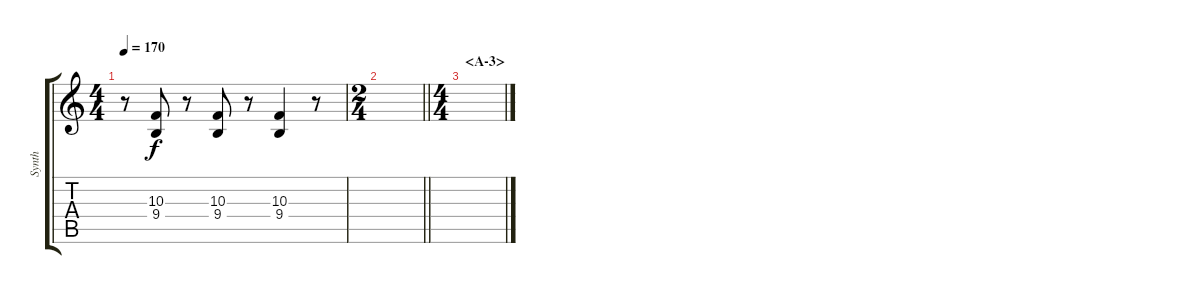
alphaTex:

\track ("Synth" "Synth") {instrument lead2sawtooth}
\staff {score tabs}
\tuning (E4 B3 G3 D3 A2 E2) {hide}
\ts (4 4)
\tempo 170
\clef g2
\ks c
r.8{dy f} (10.3 9.4).8 r.8 (10.3 9.4).8 r.8 (10.3 9.4).4 r.8 |
\ts (2 4)
\barLineRight lightlight
|
\ts (4 4)
\section ("" "<A-3>")
